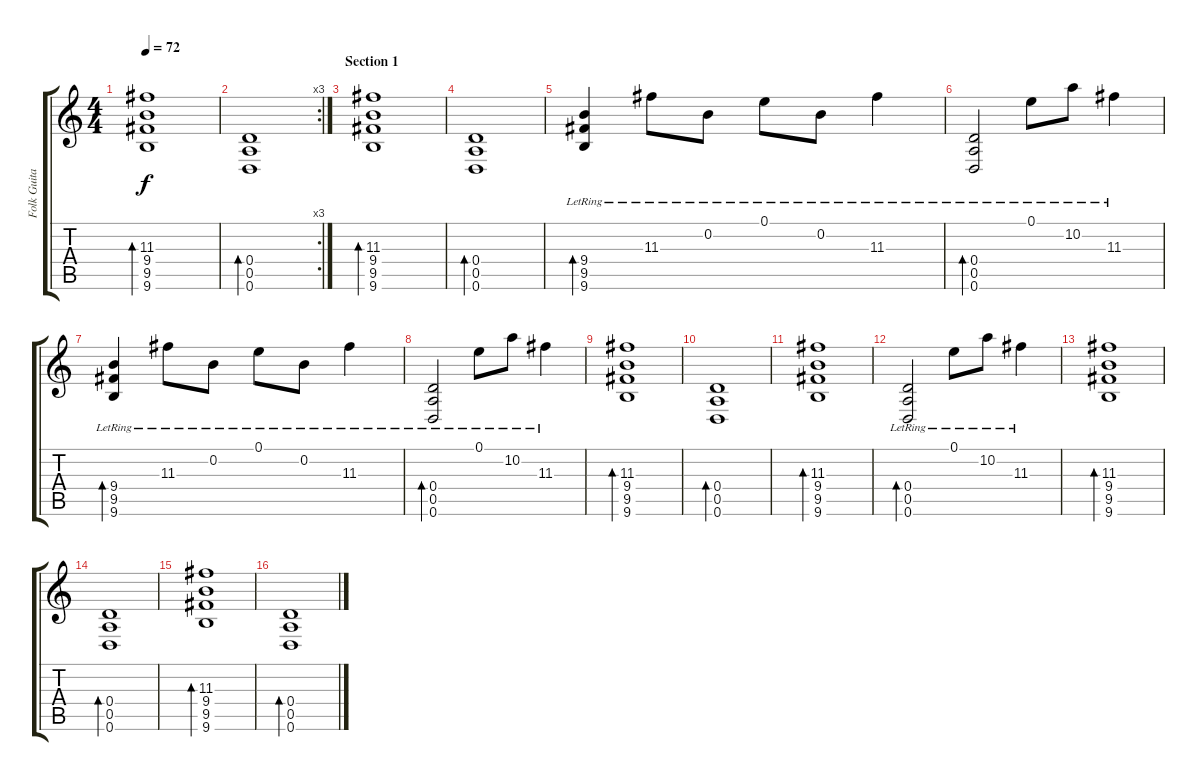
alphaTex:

\track ("Folk Guitar (drop D)" "Folk Guita") {instrument acousticguitarsteel}
\staff {score tabs}
\tuning (E4 B3 G3 D3 A2 D2) {hide}
\ts (4 4)
\tempo 72
\clef g2
\ks c
(11.3 9.4 9.5 9.6).1{bd 240 dy f instrument acousticguitarsteel} |
\rc 3
(0.4 0.5 0.6).1{bd 120} |
\section ("" "Section 1")
(11.3 9.4 9.5 9.6).1{bd 240} |
(0.4 0.5 0.6).1{bd 120} |
(9.4{lr} 9.5{lr} 9.6{lr}).4{bd 240} 11.3{lr}.8 0.2{lr}.8 0.1{lr}.8 0.2{lr}.8 11.3{lr}.4 |
(0.4{lr} 0.5{lr} 0.6{lr}).2{bd 120} 0.1{lr}.8 10.2{lr}.8 11.3{lr}.4 |
(9.4{lr} 9.5{lr} 9.6{lr}).4{bd 240} 11.3{lr}.8 0.2{lr}.8 0.1{lr}.8 0.2{lr}.8 11.3{lr}.4 |
(0.4{lr} 0.5{lr} 0.6{lr}).2{bd 120} 0.1{lr}.8 10.2{lr}.8 11.3{lr}.4 |
(11.3 9.4 9.5 9.6).1{bd 240} |
(0.4 0.5 0.6).1{bd 120} |
(11.3 9.4 9.5 9.6).1{bd 240} |
(0.4{lr} 0.5{lr} 0.6{lr}).2{bd 120} 0.1{lr}.8 10.2{lr}.8 11.3{lr}.4 |
(11.3 9.4 9.5 9.6).1{bd 240} |
(0.4 0.5 0.6).1{bd 120} |
(11.3 9.4 9.5 9.6).1{bd 240} |
(0.4 0.5 0.6).1{bd 120}
